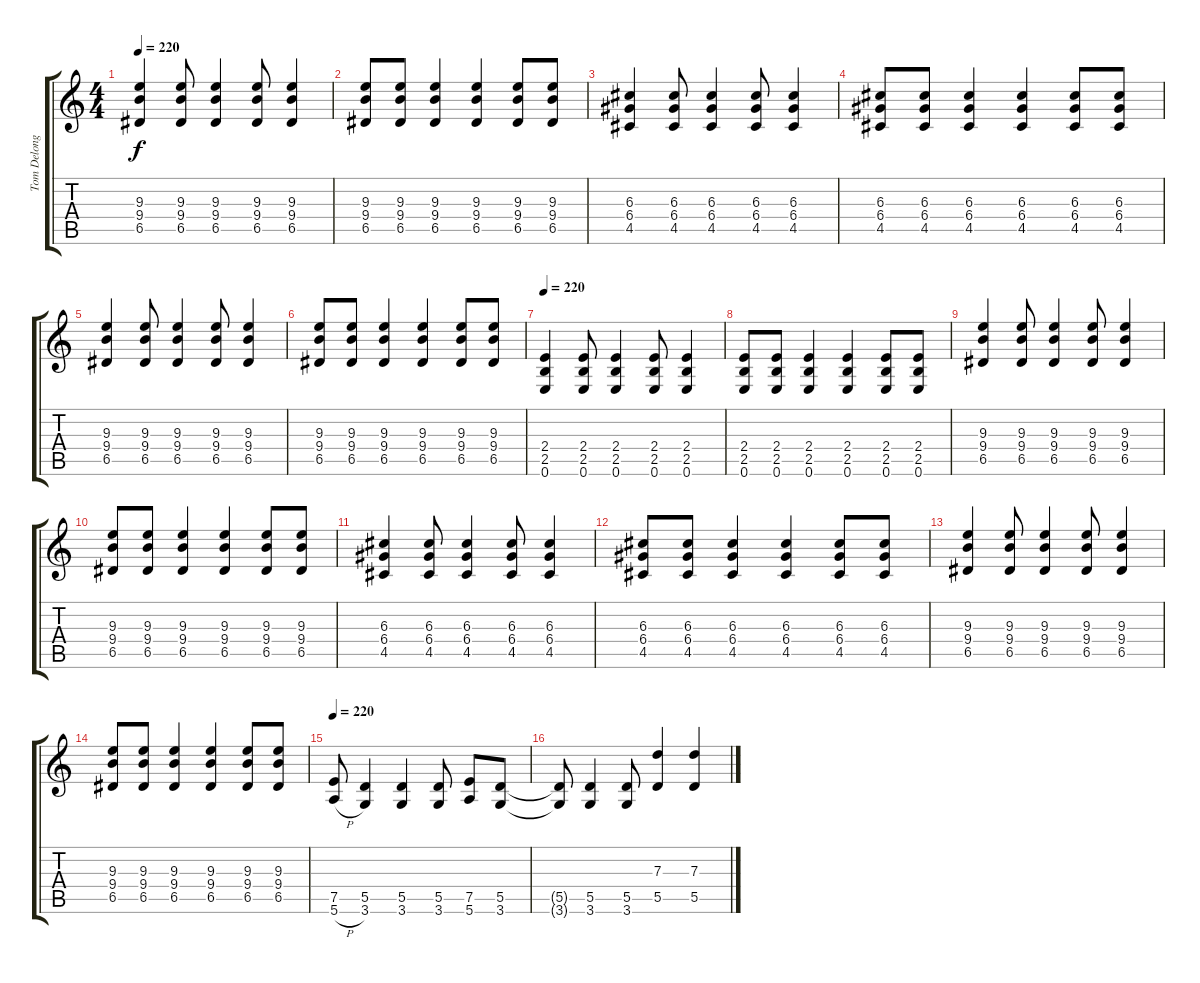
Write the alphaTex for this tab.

\track ("Tom Delonge" "Tom Delong") {instrument distortionguitar}
\staff {score tabs}
\tuning (E4 B3 G3 D3 A2 E2) {hide}
\ts (4 4)
\tempo 220
\clef g2
\ks c
(9.3 9.4 6.5).4{dy f} (9.3 9.4 6.5).8 (9.3 9.4 6.5).4 (9.3 9.4 6.5).8 (9.3 9.4 6.5).4 |
(9.3 9.4 6.5).8 (9.3 9.4 6.5).8 (9.3 9.4 6.5).4 (9.3 9.4 6.5).4 (9.3 9.4 6.5).8 (9.3 9.4 6.5).8 |
(6.3 6.4 4.5).4 (6.3 6.4 4.5).8 (6.3 6.4 4.5).4 (6.3 6.4 4.5).8 (6.3 6.4 4.5).4 |
(6.3 6.4 4.5).8 (6.3 6.4 4.5).8 (6.3 6.4 4.5).4 (6.3 6.4 4.5).4 (6.3 6.4 4.5).8 (6.3 6.4 4.5).8 |
(9.3 9.4 6.5).4 (9.3 9.4 6.5).8 (9.3 9.4 6.5).4 (9.3 9.4 6.5).8 (9.3 9.4 6.5).4 |
(9.3 9.4 6.5).8 (9.3 9.4 6.5).8 (9.3 9.4 6.5).4 (9.3 9.4 6.5).4 (9.3 9.4 6.5).8 (9.3 9.4 6.5).8 |
\tempo 220
(2.4 2.5 0.6).4{volume 16 instrument distortionguitar} (2.4 2.5 0.6).8 (2.4 2.5 0.6).4 (2.4 2.5 0.6).8 (2.4 2.5 0.6).4 |
(2.4 2.5 0.6).8 (2.4 2.5 0.6).8 (2.4 2.5 0.6).4 (2.4 2.5 0.6).4 (2.4 2.5 0.6).8 (2.4 2.5 0.6).8 |
(9.3 9.4 6.5).4 (9.3 9.4 6.5).8 (9.3 9.4 6.5).4 (9.3 9.4 6.5).8 (9.3 9.4 6.5).4 |
(9.3 9.4 6.5).8 (9.3 9.4 6.5).8 (9.3 9.4 6.5).4 (9.3 9.4 6.5).4 (9.3 9.4 6.5).8 (9.3 9.4 6.5).8 |
(6.3 6.4 4.5).4 (6.3 6.4 4.5).8 (6.3 6.4 4.5).4 (6.3 6.4 4.5).8 (6.3 6.4 4.5).4 |
(6.3 6.4 4.5).8 (6.3 6.4 4.5).8 (6.3 6.4 4.5).4 (6.3 6.4 4.5).4 (6.3 6.4 4.5).8 (6.3 6.4 4.5).8 |
(9.3 9.4 6.5).4 (9.3 9.4 6.5).8 (9.3 9.4 6.5).4 (9.3 9.4 6.5).8 (9.3 9.4 6.5).4 |
(9.3 9.4 6.5).8 (9.3 9.4 6.5).8 (9.3 9.4 6.5).4 (9.3 9.4 6.5).4 (9.3 9.4 6.5).8 (9.3 9.4 6.5).8 |
\tempo 220
(7.5 5.6{h}).8{volume 16} (5.5 3.6).4 (5.5 3.6).4 (5.5 3.6).8 (7.5 5.6).8 (5.5 3.6).8 |
(5.5{t} 3.6{t}).8 (5.5 3.6).4 (5.5 3.6).8 (7.3 5.5).4 (7.3 5.5).4
